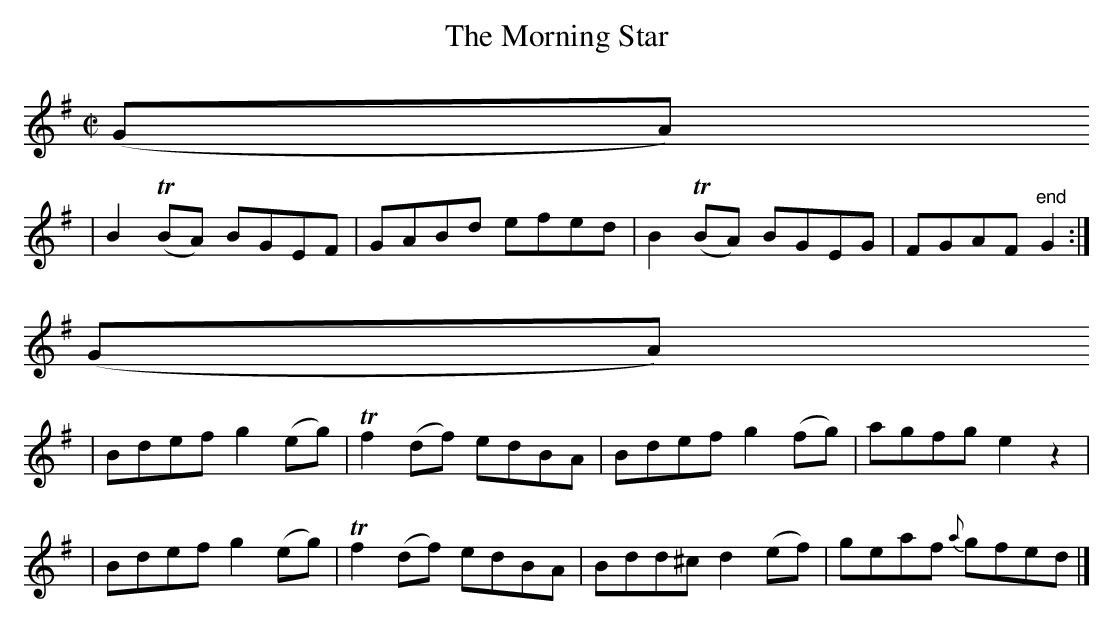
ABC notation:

X:1
T: The Morning Star
M: C|
L: 1/8
K: G
(GA)
| B2 T(BA) BGEF | GABd efed | B2 T(BA) BGEG | FGAF "end"G2 :|
(GA)
| Bdef g2(eg) | Tf2(df) edBA | Bdef g2(fg) | agfg e2z2 |
| Bdef g2(eg) | Tf2(df) edBA | Bdd^c d2(ef) | geaf {a}gfed |]
